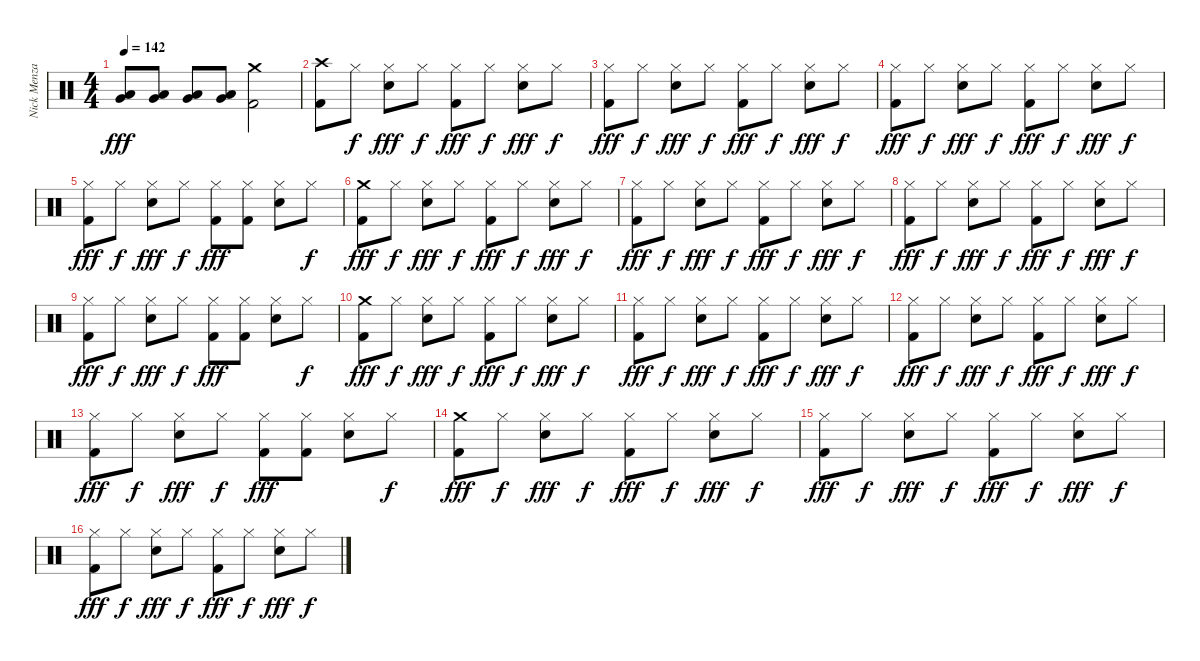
\track ("Nick Menza" "Nick Menza") {instrument percussion}
\staff {score}
\articulation defaults
\ts (4 4)
\tempo 142
\clef neutral
\ks c
("Very Low Tom (hit)" "Low Floor Tom (hit)").8{dy fff} ("Very Low Tom (hit)" "Low Floor Tom (hit)").8 ("Very Low Tom (hit)" "Low Floor Tom (hit)").8 ("Very Low Tom (hit)" "Low Floor Tom (hit)").8 ("Crash medium (hit)" "Kick (hit) 2").2 |
("Crash high (hit)" "Kick (hit) 2").8 "Hi-Hat (closed)".8{dy f} ("Hi-Hat (closed)" "Electric Snare (hit)").8{dy fff} "Hi-Hat (closed)".8{dy f} ("Hi-Hat (closed)" "Kick (hit) 2").8{dy fff} "Hi-Hat (closed)".8{dy f} ("Hi-Hat (closed)" "Electric Snare (hit)").8{dy fff} "Hi-Hat (closed)".8{dy f} |
("Hi-Hat (closed)" "Kick (hit) 2").8{dy fff} "Hi-Hat (closed)".8{dy f} ("Hi-Hat (closed)" "Electric Snare (hit)").8{dy fff} "Hi-Hat (closed)".8{dy f} ("Hi-Hat (closed)" "Kick (hit) 2").8{dy fff} "Hi-Hat (closed)".8{dy f} ("Hi-Hat (closed)" "Electric Snare (hit)").8{dy fff} "Hi-Hat (closed)".8{dy f} |
("Hi-Hat (closed)" "Kick (hit) 2").8{dy fff} "Hi-Hat (closed)".8{dy f} ("Hi-Hat (closed)" "Electric Snare (hit)").8{dy fff} "Hi-Hat (closed)".8{dy f} ("Hi-Hat (closed)" "Kick (hit) 2").8{dy fff} "Hi-Hat (closed)".8{dy f} ("Hi-Hat (closed)" "Electric Snare (hit)").8{dy fff} "Hi-Hat (closed)".8{dy f} |
("Hi-Hat (closed)" "Kick (hit) 2").8{dy fff} "Hi-Hat (closed)".8{dy f} ("Hi-Hat (closed)" "Electric Snare (hit)").8{dy fff} "Hi-Hat (closed)".8{dy f} ("Hi-Hat (closed)" "Kick (hit) 2").8{dy fff} ("Hi-Hat (closed)" "Kick (hit) 2").8 ("Hi-Hat (closed)" "Electric Snare (hit)").8 "Hi-Hat (closed)".8{dy f} |
("Crash medium (hit)" "Kick (hit) 2").8{dy fff} "Hi-Hat (closed)".8{dy f} ("Hi-Hat (closed)" "Electric Snare (hit)").8{dy fff} "Hi-Hat (closed)".8{dy f} ("Hi-Hat (closed)" "Kick (hit) 2").8{dy fff} "Hi-Hat (closed)".8{dy f} ("Hi-Hat (closed)" "Electric Snare (hit)").8{dy fff} "Hi-Hat (closed)".8{dy f} |
("Hi-Hat (closed)" "Kick (hit) 2").8{dy fff} "Hi-Hat (closed)".8{dy f} ("Hi-Hat (closed)" "Electric Snare (hit)").8{dy fff} "Hi-Hat (closed)".8{dy f} ("Hi-Hat (closed)" "Kick (hit) 2").8{dy fff} "Hi-Hat (closed)".8{dy f} ("Hi-Hat (closed)" "Electric Snare (hit)").8{dy fff} "Hi-Hat (closed)".8{dy f} |
("Hi-Hat (closed)" "Kick (hit) 2").8{dy fff} "Hi-Hat (closed)".8{dy f} ("Hi-Hat (closed)" "Electric Snare (hit)").8{dy fff} "Hi-Hat (closed)".8{dy f} ("Hi-Hat (closed)" "Kick (hit) 2").8{dy fff} "Hi-Hat (closed)".8{dy f} ("Hi-Hat (closed)" "Electric Snare (hit)").8{dy fff} "Hi-Hat (closed)".8{dy f} |
("Hi-Hat (closed)" "Kick (hit) 2").8{dy fff} "Hi-Hat (closed)".8{dy f} ("Hi-Hat (closed)" "Electric Snare (hit)").8{dy fff} "Hi-Hat (closed)".8{dy f} ("Hi-Hat (closed)" "Kick (hit) 2").8{dy fff} ("Hi-Hat (closed)" "Kick (hit) 2").8 ("Hi-Hat (closed)" "Electric Snare (hit)").8 "Hi-Hat (closed)".8{dy f} |
("Crash medium (hit)" "Kick (hit) 2").8{dy fff} "Hi-Hat (closed)".8{dy f} ("Hi-Hat (closed)" "Electric Snare (hit)").8{dy fff} "Hi-Hat (closed)".8{dy f} ("Hi-Hat (closed)" "Kick (hit) 2").8{dy fff} "Hi-Hat (closed)".8{dy f} ("Hi-Hat (closed)" "Electric Snare (hit)").8{dy fff} "Hi-Hat (closed)".8{dy f} |
("Hi-Hat (closed)" "Kick (hit) 2").8{dy fff} "Hi-Hat (closed)".8{dy f} ("Hi-Hat (closed)" "Electric Snare (hit)").8{dy fff} "Hi-Hat (closed)".8{dy f} ("Hi-Hat (closed)" "Kick (hit) 2").8{dy fff} "Hi-Hat (closed)".8{dy f} ("Hi-Hat (closed)" "Electric Snare (hit)").8{dy fff} "Hi-Hat (closed)".8{dy f} |
("Hi-Hat (closed)" "Kick (hit) 2").8{dy fff} "Hi-Hat (closed)".8{dy f} ("Hi-Hat (closed)" "Electric Snare (hit)").8{dy fff} "Hi-Hat (closed)".8{dy f} ("Hi-Hat (closed)" "Kick (hit) 2").8{dy fff} "Hi-Hat (closed)".8{dy f} ("Hi-Hat (closed)" "Electric Snare (hit)").8{dy fff} "Hi-Hat (closed)".8{dy f} |
("Hi-Hat (closed)" "Kick (hit) 2").8{dy fff} "Hi-Hat (closed)".8{dy f} ("Hi-Hat (closed)" "Electric Snare (hit)").8{dy fff} "Hi-Hat (closed)".8{dy f} ("Hi-Hat (closed)" "Kick (hit) 2").8{dy fff} ("Hi-Hat (closed)" "Kick (hit) 2").8 ("Hi-Hat (closed)" "Electric Snare (hit)").8 "Hi-Hat (closed)".8{dy f} |
("Crash medium (hit)" "Kick (hit) 2").8{dy fff} "Hi-Hat (closed)".8{dy f} ("Hi-Hat (closed)" "Electric Snare (hit)").8{dy fff} "Hi-Hat (closed)".8{dy f} ("Hi-Hat (closed)" "Kick (hit) 2").8{dy fff} "Hi-Hat (closed)".8{dy f} ("Hi-Hat (closed)" "Electric Snare (hit)").8{dy fff} "Hi-Hat (closed)".8{dy f} |
("Hi-Hat (closed)" "Kick (hit) 2").8{dy fff} "Hi-Hat (closed)".8{dy f} ("Hi-Hat (closed)" "Electric Snare (hit)").8{dy fff} "Hi-Hat (closed)".8{dy f} ("Hi-Hat (closed)" "Kick (hit) 2").8{dy fff} "Hi-Hat (closed)".8{dy f} ("Hi-Hat (closed)" "Electric Snare (hit)").8{dy fff} "Hi-Hat (closed)".8{dy f} |
("Hi-Hat (closed)" "Kick (hit) 2").8{dy fff} "Hi-Hat (closed)".8{dy f} ("Hi-Hat (closed)" "Electric Snare (hit)").8{dy fff} "Hi-Hat (closed)".8{dy f} ("Hi-Hat (closed)" "Kick (hit) 2").8{dy fff} "Hi-Hat (closed)".8{dy f} ("Hi-Hat (closed)" "Electric Snare (hit)").8{dy fff} "Hi-Hat (closed)".8{dy f}
